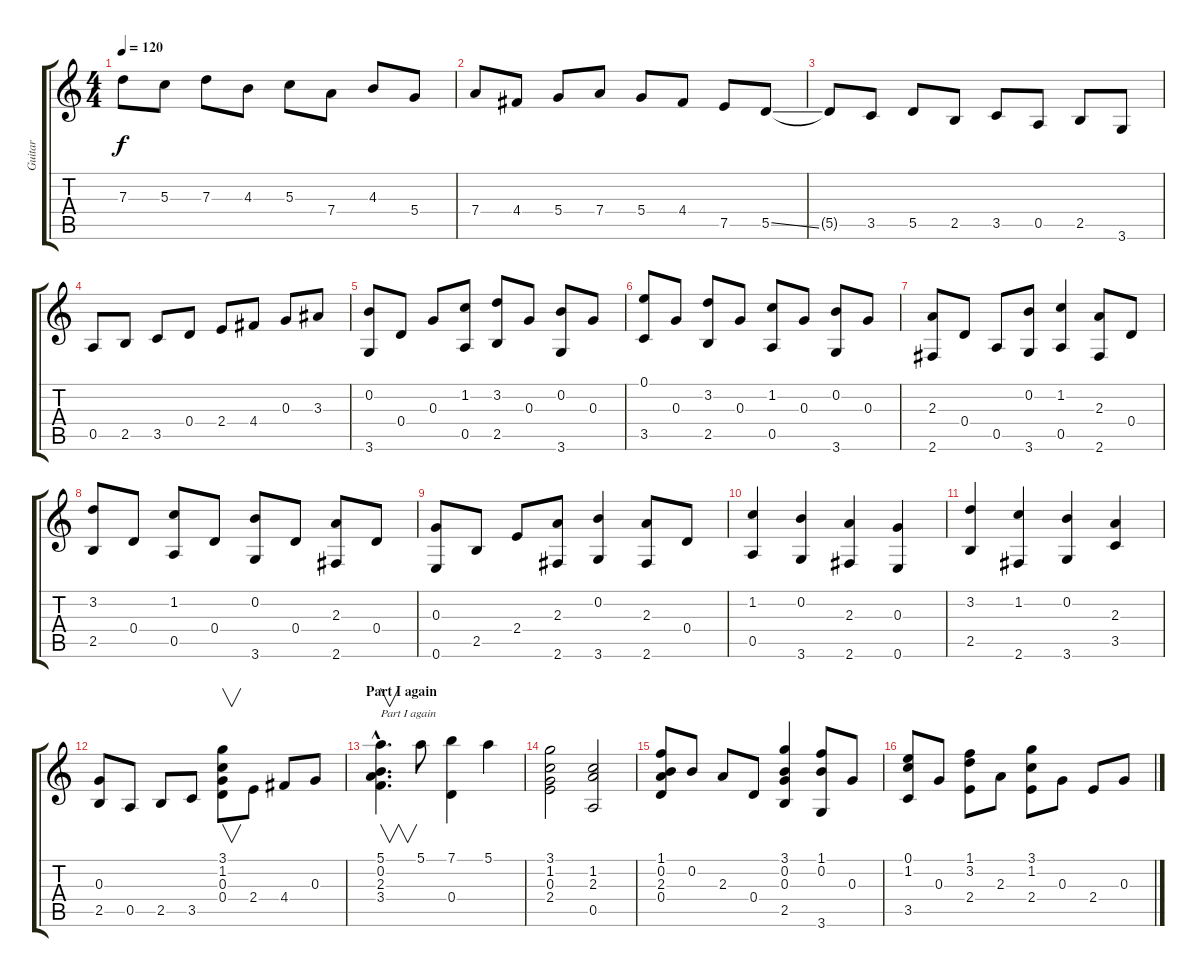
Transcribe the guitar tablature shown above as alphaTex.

\track ("Guitar" "Guitar") {instrument acousticguitarnylon}
\staff {score tabs}
\tuning (E4 B3 G3 D3 A2 E2) {hide}
\ts (4 4)
\tempo 120
\clef g2
\ks c
7.3{t}.8{dy f} 5.3.8 7.3.8 4.3.8 5.3.8 7.4.8 4.3.8 5.4.8 |
7.4.8 4.4.8 5.4.8 7.4.8 5.4.8 4.4.8 7.5.8 5.5{ss}.8 |
5.5{t}.8 3.5.8 5.5.8 2.5.8 3.5.8 0.5.8 2.5.8 3.6.8 |
0.5.8 2.5.8 3.5.8 0.4.8 2.4.8 4.4.8 0.3.8 3.3.8 |
(0.2 3.6).8 0.4.8 0.3.8 (1.2 0.5).8 (3.2 2.5).8 0.3.8 (0.2 3.6).8 0.3.8 |
(0.1 3.5).8 0.3.8 (3.2 2.5).8 0.3.8 (1.2 0.5).8 0.3.8 (0.2 3.6).8 0.3.8 |
(2.3 2.6).8 0.4.8 0.5.8 (0.2 3.6).8 (1.2 0.5).4 (2.3 2.6).8 0.4.8 |
(3.2 2.5).8 0.4.8 (1.2 0.5).8 0.4.8 (0.2 3.6).8 0.4.8 (2.3 2.6).8 0.4.8 |
(0.3 0.6).8 2.5.8 2.4.8 (2.3 2.6).8 (0.2 3.6).4 (2.3 2.6).8 0.4.8 |
(1.2 0.5).4 (0.2 3.6).4 (2.3 2.6).4 (0.3 0.6).4 |
(3.2 2.5).4 (1.2 2.6).4 (0.2 3.6).4 (2.3 3.5).4 |
(0.3 2.5).8 0.5.8 2.5.8 3.5.8 (3.1 1.2 0.3 0.4).8{v} 2.4.8 4.4.8 0.3.8 |
\section ("" "Part I again")
(5.1{hac} 0.2{hac} 2.3{hac} 3.4{hac}).4{v d txt "Part I again"} 5.1.8 (7.1 0.4).4 5.1.4 |
(3.1 1.2 0.3 2.4).2 (1.2 2.3 0.5).2 |
(1.1 0.2 2.3 0.4).8 0.2.8 2.3.8 0.4.8 (3.1 0.2 0.3 2.5).4 (1.1 0.2 3.6).8 0.3.8 |
(0.1 1.2 3.5).8 0.3.8 (1.1 3.2 2.4).8 2.3.8 (3.1 1.2 2.4).8 0.3.8 2.4.8 0.3.8
